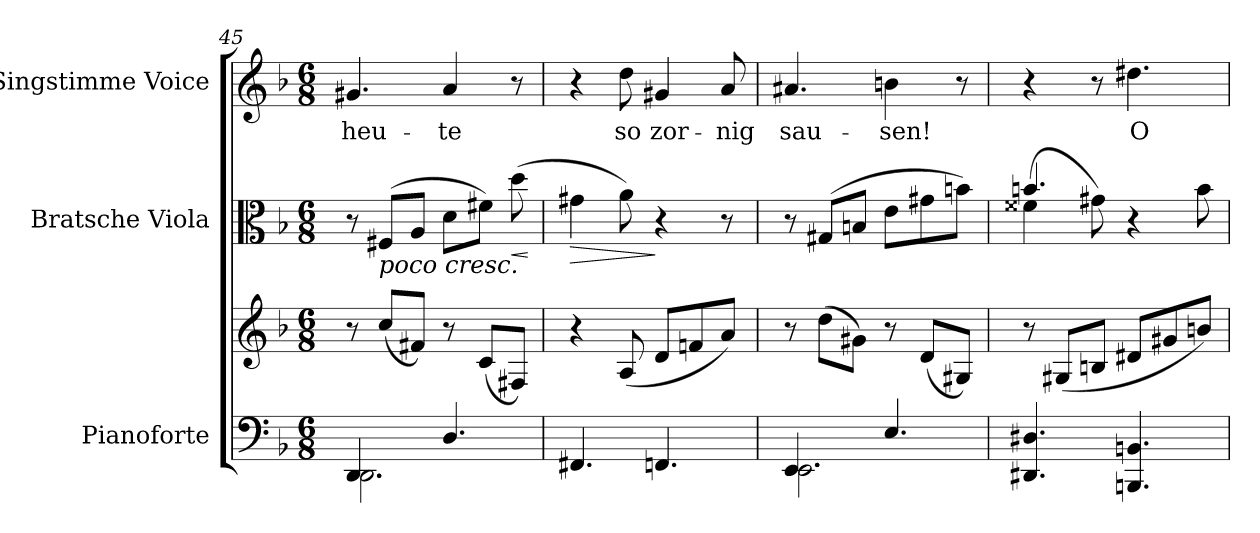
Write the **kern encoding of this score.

**kern	**kern	**kern	**dynam	**kern	**text
*part3	*part3	*part2	*part2	*part1	*part1
*staff4	*staff3	*staff2	*staff2	*staff1	*staff1
*I"Pianoforte	*	*I"Bratsche Viola	*	*I"Singstimme Voice	*
*I'Pno	*	*I'Vla	*	*	*
*clefF4	*clefG2	*clefC3	*	*clefG2	*
*k[b-]	*k[b-]	*k[b-]	*	*k[b-]	*
*M6/8	*M6/8	*M6/8	*	*M6/8	*
=45	=45	=45	=45	=45	=45
*^	*	*	*	*	*
!	!	!	!	!	!	!LO:LY:b
4.DD/	2.DD\	8r	8r	.	4.g#X/	heu-
!	!	!	!LO:TX:b:i:t=poco cresc.	!	!	!
.	.	(8cc/L	(>8F#X/L	.	.	.
.	.	8f#X/J)	8A/J	.	.	.
!	!	!	!	!	!	!LO:LY:b
4.D/	.	8r	8d\L	.	4a/	-te
.	.	(8c/L	8f#X\J)	.	.	.
!	!	!	!	!LO:HP:b	!	!
.	.	8F#X/J)	(8dd\	<	8r	.
*v	*v	*	*	*	*	*
.	.	.	[	.	.
=46	=46	=46	=46	=46	=46
!	!	!	!LO:HP:b	!	!
4.FF#X/	4r	4g#X\	>	4r	.
!	!	!	!	!	!LO:LY:b
.	(8A/	8a\)	.	8dd\	so
!	!	!	!	!	!LO:LY:b
4.FFn/	8d/L	4r	]	4g#X/	zor-
.	8fn/	.	.	.	.
!	!	!	!	!	!LO:LY:b
.	8a/J)	8r	.	8a/	-nig
=47	=47	=47	=47	=47	=47
*^	*	*	*	*	*
!	!	!	!	!	!	!LO:LY:b
4.EE/	2.EE\	8r	8r	.	4.a#X/	sau-
.	.	(8dd\L	(8G#X/L	.	.	.
.	.	8g#X\J)	8Bn/J	.	.	.
!	!	!	!	!	!	!LO:LY:b
4.E/	.	8r	8e\L	.	4bn\	-sen!
.	.	(8d/L	8g#X\	.	.	.
.	.	8G#X/J)	8bn\J)	.	8r	.
*v	*v	*	*	*	*	*
=48	=48	=48	=48	=48	=48
*	*	*^	*	*	*
4.DD#X/ 4.D#X/	8r	(4f##X\	4.bn/	.	4r	.
.	(8G#X/L	.	.	.	.	.
.	8Bn/J	8g#X\)	.	.	8r	.
!	!	!	!	!	!	!LO:LY:b
4.BBBn/ 4.BBn/	8d#X/L	4r	4.ryy	.	4.dd#X\	O
.	8g#X/	.	.	.	.	.
.	8bn/J)	8b\	.	.	.	.
*	*	*v	*v	*	*	*
=	=	=	=	=	=
*-	*-	*-	*-	*-	*-
